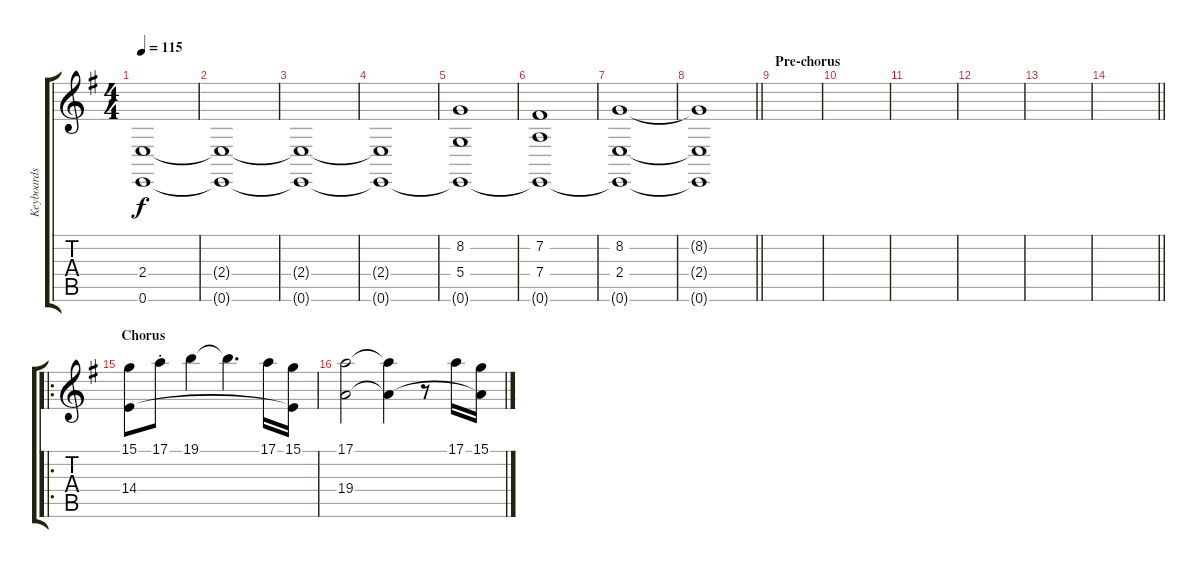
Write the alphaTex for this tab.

\track ("Keyboards" "Keyboards") {instrument tubularbells}
\staff {score tabs}
\tuning (E4 B3 G3 D3 A2 E2) {hide}
\ts (4 4)
\tempo 115
\clef g2
\ks eminor
(2.4 0.6).1{dy f volume 7} |
(2.4{t} 0.6{t}).1 |
(2.4{t} 0.6{t}).1 |
(2.4{t} 0.6{t}).1 |
(8.2 5.4 0.6{t}).1 |
(7.2 7.4 0.6{t}).1 |
(8.2 2.4 0.6{t}).1 |
\barLineRight lightlight
(8.2{t} 2.4{t} 0.6{t}).1 |
\section ("" "Pre-chorus")
|
|
|
|
|
\barLineRight lightlight
|
\ro
\section ("" "Chorus")
(15.1 14.4).8{volume 13 instrument stringensemble1} 17.1{st}.8 19.1.4 19.1{t}.4{d} 17.1.16 (15.1 14.4{t}).16 |
(17.1 19.4).2 (17.1{t} 19.4{t}).4 r.8 17.1.16 (15.1 19.4{t}).16
